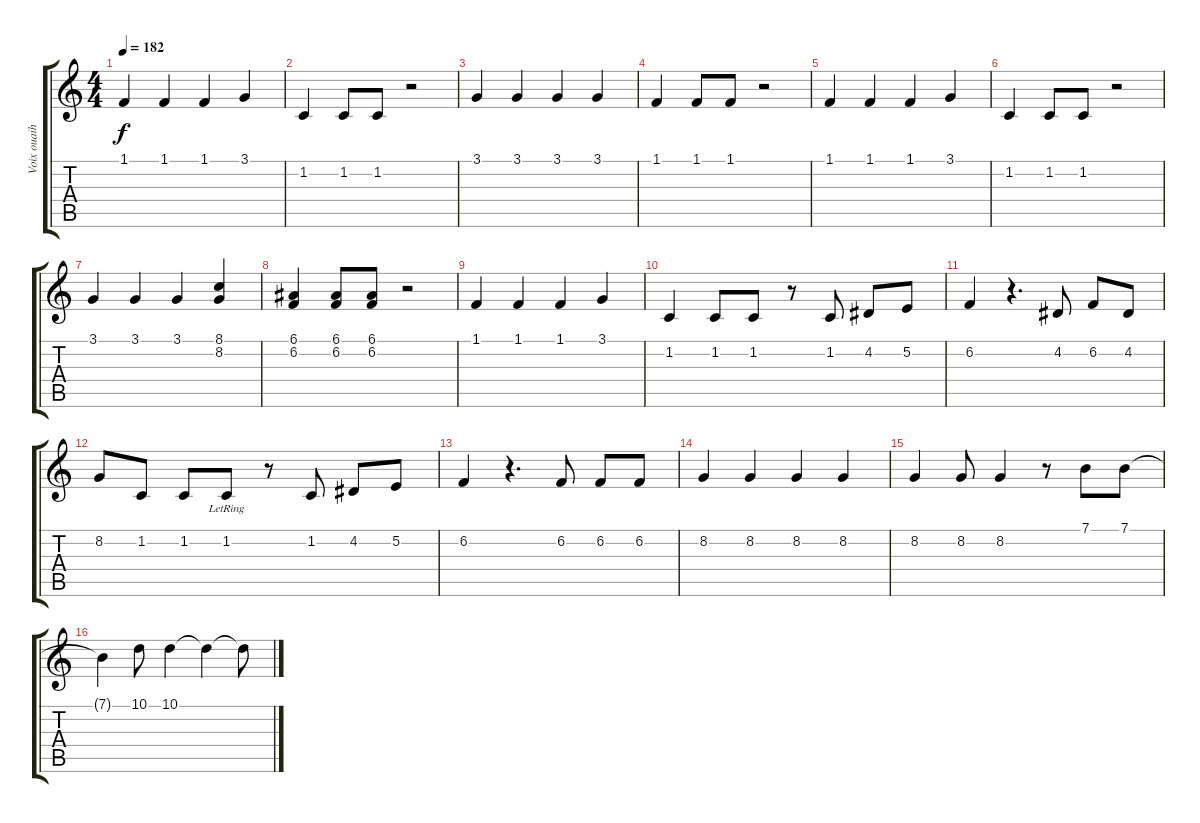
\track ("Voix ouaih..." "Voix ouaih") {instrument lead6voice}
\staff {score tabs}
\tuning (E4 B3 G3 D3 A2 E2) {hide}
\ts (4 4)
\tempo 182
\clef g2
\ks c
1.1.4{dy f} 1.1.4 1.1.4 3.1.4 |
1.2.4 1.2.8 1.2.8 r.2 |
3.1.4 3.1.4 3.1.4 3.1.4 |
1.1.4 1.1.8 1.1.8 r.2 |
1.1.4 1.1.4 1.1.4 3.1.4 |
1.2.4 1.2.8 1.2.8 r.2 |
3.1.4 3.1.4 3.1.4 (8.1 8.2).4 |
(6.1 6.2).4 (6.1 6.2).8 (6.1 6.2).8 r.2 |
1.1.4 1.1.4 1.1.4 3.1.4 |
1.2.4 1.2.8 1.2.8 r.8 1.2.8 4.2.8 5.2.8 |
6.2.4 r.4{d} 4.2.8 6.2.8 4.2.8 |
8.2.8 1.2.8 1.2.8 1.2{lr}.8 r.8 1.2.8 4.2.8 5.2.8 |
6.2.4 r.4{d} 6.2.8 6.2.8 6.2.8 |
8.2.4 8.2.4 8.2.4 8.2.4 |
8.2.4 8.2.8 8.2.4 r.8 7.1.8 7.1.8 |
7.1{t}.4 10.1.8 10.1.4 10.1{t}.4 10.1{t}.8
